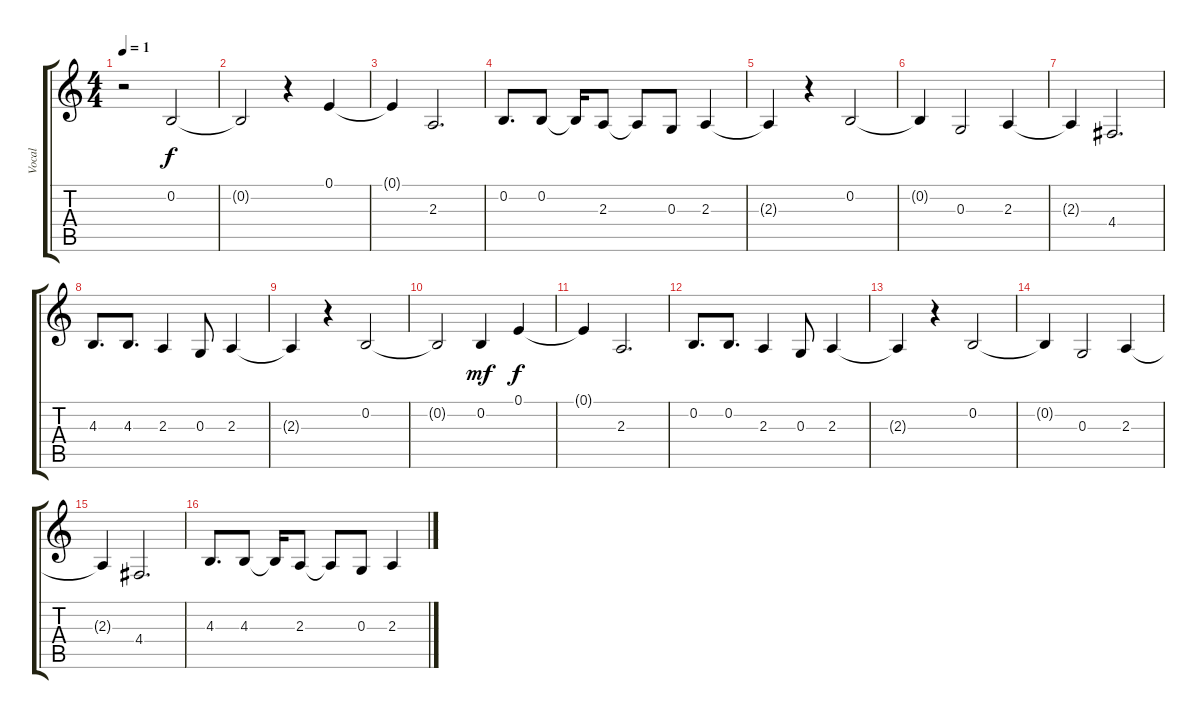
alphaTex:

\track ("Vocal" "Vocal") {instrument lead6voice}
\staff {score tabs}
\tuning (E4 B3 G3 D3 A2 E2) {hide}
\ts (4 4)
\tempo 1
\clef g2
\ks c
r.2{dy f} 0.2.2 |
0.2{t}.2 r.4 0.1.4 |
0.1{t}.4 2.3.2{d} |
0.2.8{d} 0.2.8 0.2{t}.16 2.3.8 2.3{t}.8 0.3.8 2.3.4 |
2.3{t}.4 r.4 0.2.2 |
0.2{t}.4 0.3.2 2.3.4 |
2.3{t}.4 4.4.2{d} |
4.3.8{d} 4.3.8{d} 2.3.4 0.3.8 2.3.4 |
2.3{t}.4 r.4 0.2.2 |
0.2{t}.2 0.2.4{dy mf} 0.1.4{dy f} |
0.1{t}.4 2.3.2{d} |
0.2.8{d} 0.2.8{d} 2.3.4 0.3.8 2.3.4 |
2.3{t}.4 r.4 0.2.2 |
0.2{t}.4 0.3.2 2.3.4 |
2.3{t}.4 4.4.2{d} |
4.3.8{d} 4.3.8 4.3{t}.16 2.3.8 2.3{t}.8 0.3.8 2.3.4
